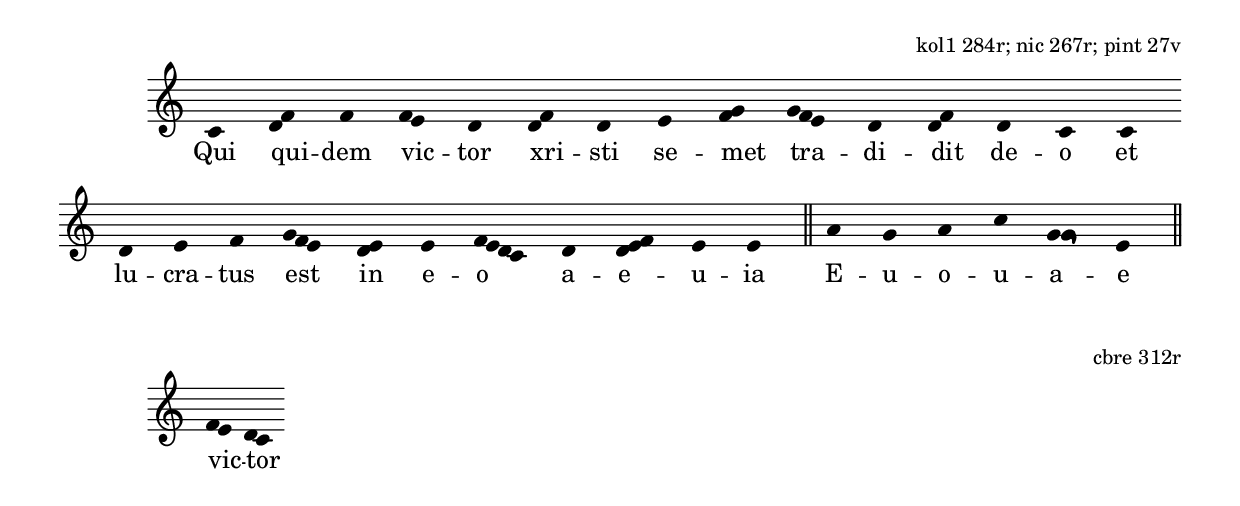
\version "2.19.32"

\include "../lib/synopsis.ily"

\score {
  \transpose c c' {
    \plainchant
    c \bar "" \melisma { d f } f \bar "" \melisma { f e } d \bar "" \melisma { d f } d \bar ""
    e \melisma { f g } \bar "" \melisma { g f e } d \melisma { d f } \bar "" d c \bar ""
    c \bar "" d e f \bar "" \melisma { g f e } \bar "" \melisma { d e } \bar "" e \melisma { f e d c } \bar ""
    d \melisma { d e f } e e \bar "||"

    a g a c' \melisma { g \strophicus g } e \bar "||"
  }
  \addlyrics {
    Qui qui -- dem vic -- tor xri -- sti
    se -- met tra -- di -- dit de -- o
    et lu -- cra -- tus est in e -- o
    a -- e -- u -- ia

    E -- u -- o -- u -- a -- e
  }
  \header {
    quid = "antiphona"
    fontes = "kol1 284r; nic 267r; pint 27v"
  }
}

\score {
  \transpose c c' {
    \plainchant
    \melisma { f e } \melisma { d c }
  }
  \addlyrics {
    vic -- tor
  }
  \header {
    fontes = "cbre 312r"
  }
}